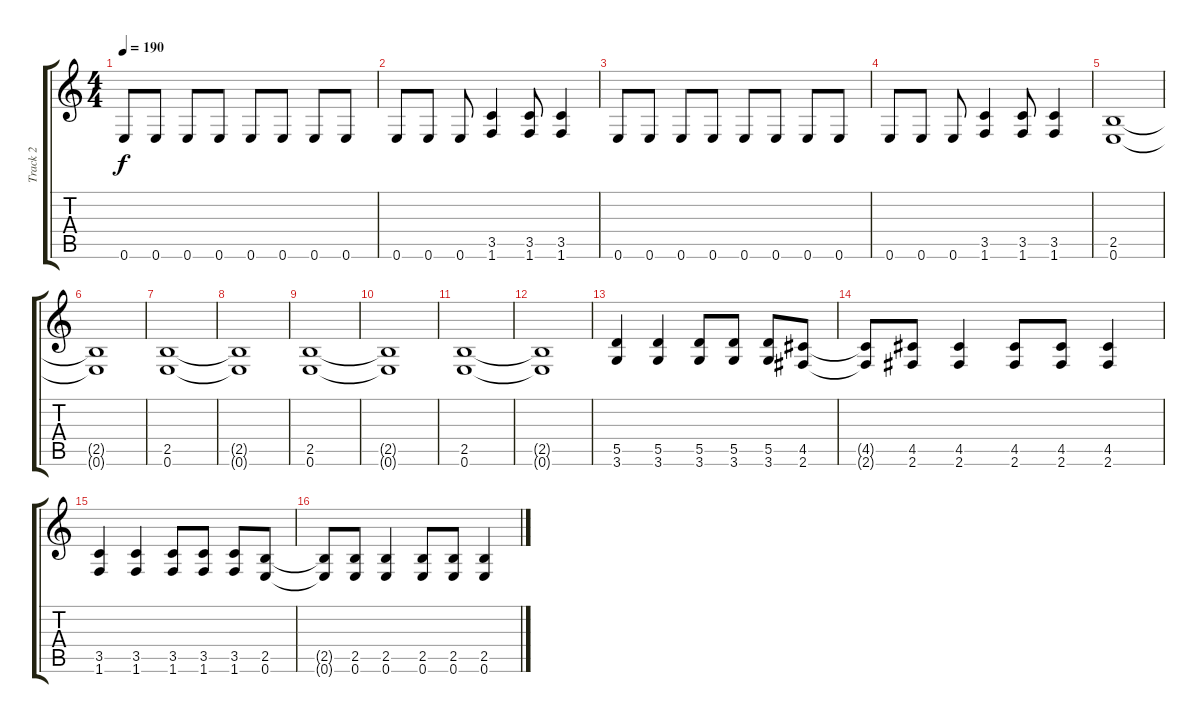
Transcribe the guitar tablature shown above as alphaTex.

\track ("Track 2" "Track 2") {instrument distortionguitar}
\staff {score tabs}
\tuning (E4 B3 G3 D3 A2 E2) {hide}
\ts (4 4)
\tempo 190
\clef g2
\ks c
0.6.8{dy f} 0.6.8 0.6.8 0.6.8 0.6.8 0.6.8 0.6.8 0.6.8 |
0.6.8 0.6.8 0.6.8 (3.5 1.6).4 (3.5 1.6).8 (3.5 1.6).4 |
0.6.8 0.6.8 0.6.8 0.6.8 0.6.8 0.6.8 0.6.8 0.6.8 |
0.6.8 0.6.8 0.6.8 (3.5 1.6).4 (3.5 1.6).8 (3.5 1.6).4 |
(2.5 0.6).1 |
(2.5{t} 0.6{t}).1 |
(2.5 0.6).1 |
(2.5{t} 0.6{t}).1 |
(2.5 0.6).1 |
(2.5{t} 0.6{t}).1 |
(2.5 0.6).1 |
(2.5{t} 0.6{t}).1 |
(5.5 3.6).4 (5.5 3.6).4 (5.5 3.6).8 (5.5 3.6).8 (5.5 3.6).8 (4.5 2.6).8 |
(4.5{t} 2.6{t}).8 (4.5 2.6).8 (4.5 2.6).4 (4.5 2.6).8 (4.5 2.6).8 (4.5 2.6).4 |
(3.5 1.6).4 (3.5 1.6).4 (3.5 1.6).8 (3.5 1.6).8 (3.5 1.6).8 (2.5 0.6).8 |
(2.5{t} 0.6{t}).8 (2.5 0.6).8 (2.5 0.6).4 (2.5 0.6).8 (2.5 0.6).8 (2.5 0.6).4
